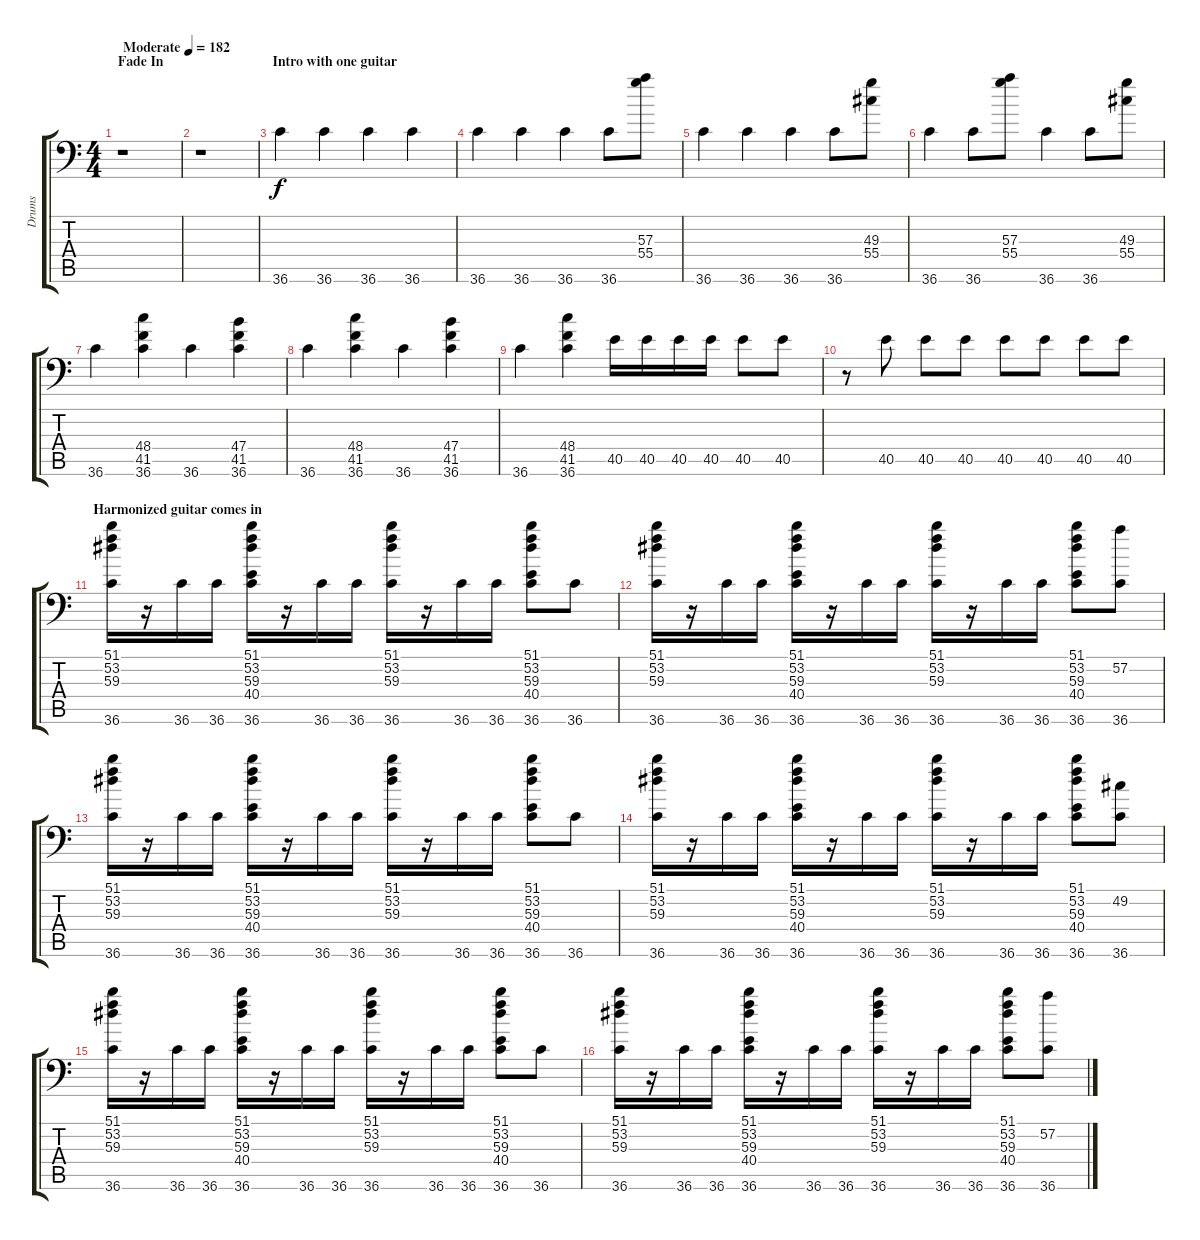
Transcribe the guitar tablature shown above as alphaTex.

\track ("Drums" "Drums") {instrument acousticgrandpiano}
\staff {score tabs}
\tuning (C-1 C-1 C-1 C-1 C-1 C-1) {hide}
\ts (4 4)
\section ("" "Fade In")
\tempo (182 "Moderate")
\clef f4
\ks c
r.1{dy f instrument acousticgrandpiano} |
r.1 |
\section ("" "Intro with one guitar")
36.6.4 36.6.4 36.6.4 36.6.4 |
36.6.4 36.6.4 36.6.4 36.6.8 (57.3 55.4).8 |
36.6.4 36.6.4 36.6.4 36.6.8 (49.3 55.4).8 |
36.6.4 36.6.8 (57.3 55.4).8 36.6.4 36.6.8 (49.3 55.4).8 |
36.6.4 (48.4 41.5 36.6).4 36.6.4 (47.4 41.5 36.6).4 |
36.6.4 (48.4 41.5 36.6).4 36.6.4 (47.4 41.5 36.6).4 |
36.6.4 (48.4 41.5 36.6).4 40.5.16 40.5.16 40.5.16 40.5.16 40.5.8 40.5.8 |
r.8 40.5.8 40.5.8 40.5.8 40.5.8 40.5.8 40.5.8 40.5.8 |
\section ("" "Harmonized guitar comes in")
(51.1 53.2 59.3 36.6).16 r.16 36.6.16 36.6.16 (51.1 53.2 59.3 40.4 36.6).16 r.16 36.6.16 36.6.16 (51.1 53.2 59.3 36.6).16 r.16 36.6.16 36.6.16 (51.1 53.2 59.3 40.4 36.6).8 36.6.8 |
(51.1 53.2 59.3 36.6).16 r.16 36.6.16 36.6.16 (51.1 53.2 59.3 40.4 36.6).16 r.16 36.6.16 36.6.16 (51.1 53.2 59.3 36.6).16 r.16 36.6.16 36.6.16 (51.1 53.2 59.3 40.4 36.6).8 (57.2 36.6).8 |
(51.1 53.2 59.3 36.6).16 r.16 36.6.16 36.6.16 (51.1 53.2 59.3 40.4 36.6).16 r.16 36.6.16 36.6.16 (51.1 53.2 59.3 36.6).16 r.16 36.6.16 36.6.16 (51.1 53.2 59.3 40.4 36.6).8 36.6.8 |
(51.1 53.2 59.3 36.6).16 r.16 36.6.16 36.6.16 (51.1 53.2 59.3 40.4 36.6).16 r.16 36.6.16 36.6.16 (51.1 53.2 59.3 36.6).16 r.16 36.6.16 36.6.16 (51.1 53.2 59.3 40.4 36.6).8 (49.2 36.6).8 |
(51.1 53.2 59.3 36.6).16 r.16 36.6.16 36.6.16 (51.1 53.2 59.3 40.4 36.6).16 r.16 36.6.16 36.6.16 (51.1 53.2 59.3 36.6).16 r.16 36.6.16 36.6.16 (51.1 53.2 59.3 40.4 36.6).8 36.6.8 |
(51.1 53.2 59.3 36.6).16 r.16 36.6.16 36.6.16 (51.1 53.2 59.3 40.4 36.6).16 r.16 36.6.16 36.6.16 (51.1 53.2 59.3 36.6).16 r.16 36.6.16 36.6.16 (51.1 53.2 59.3 40.4 36.6).8 (57.2 36.6).8
